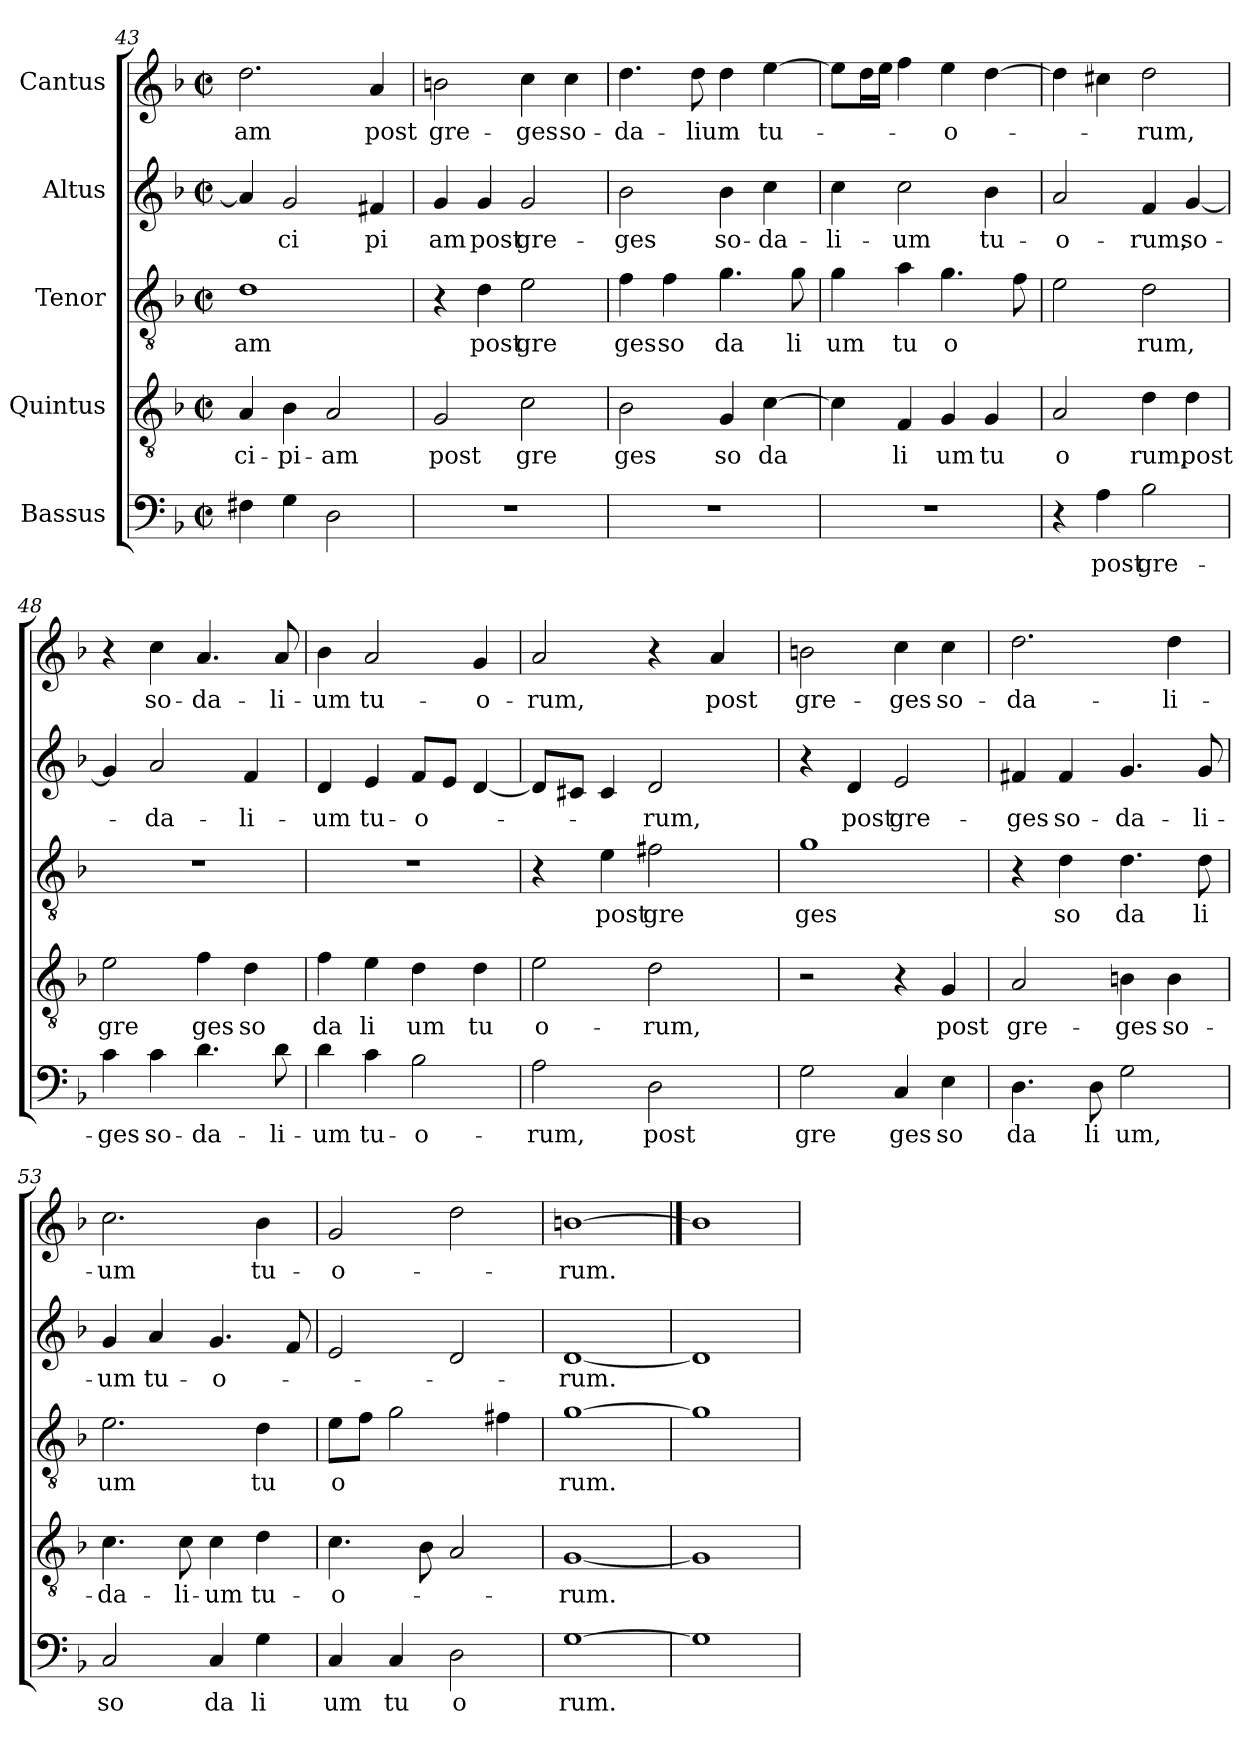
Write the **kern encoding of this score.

**kern	**text	**kern	**text	**kern	**text	**kern	**text	**kern	**text
*part5	*part5	*part4	*part4	*part3	*part3	*part2	*part2	*part1	*part1
*staff5	*staff5	*staff4	*staff4	*staff3	*staff3	*staff2	*staff2	*staff1	*staff1
*I"Bassus	*	*I"Quintus	*	*I"Tenor	*	*I"Altus	*	*I"Cantus	*
*clefF4	*	*clefGv2	*	*clefGv2	*	*clefG2	*	*clefG2	*
*k[b-]	*	*k[b-]	*	*k[b-]	*	*k[b-]	*	*k[b-]	*
*F:	*	*F:	*	*F:	*	*F:	*	*F:	*
*M2/2	*	*M2/2	*	*M2/2	*	*M2/2	*	*M2/2	*
*met(c|)	*	*met(c|)	*	*met(c|)	*	*met(c|)	*	*met(c|)	*
=43	=43	=43	=43	=43	=43	=43	=43	=43	=43
!	!	!	!LO:LY:b:cj	!	!LO:LY:b:cj	!	!	!	!LO:LY:b:cj
4F#X\	.	4A/	-ci-	1d	am	4a/]	.	2.dd\	-am
!	!	!	!LO:LY:b:cj	!	!	!	!LO:LY:b:cj	!	!
4G\	.	4B-\	-pi-	.	.	2g/	ci	.	.
!	!	!	!LO:LY:b:cj	!	!	!	!	!	!
2D\	.	2A/	-am	.	.	.	.	.	.
!	!	!	!	!	!	!	!LO:LY:b:cj	!	!LO:LY:b:cj
.	.	.	.	.	.	4f#X/	pi	4a/	post
!!LO:LB:g=z
=44	=44	=44	=44	=44	=44	=44	=44	=44	=44
!	!	!	!LO:LY:b:cj	!	!	!	!LO:LY:b:cj	!	!LO:LY:b:cj
1r	.	2G/	post	4r	.	4g/	am	2bn\	gre-
!	!	!	!	!	!LO:LY:b:cj	!	!LO:LY:b:cj	!	!
.	.	.	.	4d\	post	4g/	post	.	.
!	!	!	!LO:LY:b:cj	!	!LO:LY:b:cj	!	!LO:LY:b:cj	!	!LO:LY:b:cj
.	.	2c\	gre	2e\	gre	2g/	gre-	4cc\	-ges
!	!	!	!	!	!	!	!	!	!LO:LY:b:cj
.	.	.	.	.	.	.	.	4cc\	so-
=45	=45	=45	=45	=45	=45	=45	=45	=45	=45
!	!	!	!LO:LY:b:cj	!	!LO:LY:b:cj	!	!LO:LY:b:cj	!	!LO:LY:b:cj
1r	.	2B-\	ges	4f\	ges	2b-\	-ges	4.dd\	-da-
!	!	!	!	!	!LO:LY:b:cj	!	!	!	!
.	.	.	.	4f\	so	.	.	.	.
!	!	!	!	!	!	!	!	!	!LO:LY:b
.	.	.	.	.	.	.	.	8dd\	-lium
!	!	!	!LO:LY:b:cj	!	!LO:LY:b:cj	!	!LO:LY:b:cj	!	!
.	.	4G/	so	4.g\	da	4b-\	so-	4dd\	.
!	!	!	!LO:LY:b	!	!	!	!LO:LY:b:cj	!	!LO:LY:b:cj
.	.	[>4c\	da	.	.	4cc\	-da-	[>4ee\	tu-
!	!	!	!	!	!LO:LY:b:cj	!	!	!	!
.	.	.	.	8g\	li	.	.	.	.
=46	=46	=46	=46	=46	=46	=46	=46	=46	=46
!	!	!	!	!	!LO:LY:b:cj	!	!LO:LY:b:cj	!	!
1r	.	4c\]	.	4g\	um	4cc\	-li-	8ee\L]	.
.	.	.	.	.	.	.	.	16dd\	.
.	.	.	.	.	.	.	.	16ee\J	.
!	!	!	!LO:LY:b:cj	!	!LO:LY:b:cj	!	!LO:LY:b:cj	!	!
.	.	4F/	li	4a\	tu	2cc\	-um	4ff\	.
!	!	!	!LO:LY:b:cj	!	!LO:LY:b:cj	!	!	!	!LO:LY:b:cj
.	.	4G/	um	4.g\	o	.	.	4ee\	-o-
!	!	!	!LO:LY:b:cj	!	!	!	!LO:LY:b:cj	!	!
.	.	4G/	tu	.	.	4b-\	tu-	[>4dd\	.
.	.	.	.	8f\	.	.	.	.	.
=47	=47	=47	=47	=47	=47	=47	=47	=47	=47
!	!	!	!LO:LY:b:cj	!	!	!	!LO:LY:b:cj	!	!
4r	.	2A/	o	2e\	.	2a/	-o-	4dd\]	.
!	!LO:LY:b:cj	!	!	!	!	!	!	!	!
4A\	post	.	.	.	.	.	.	4cc#X\	.
!	!LO:LY:b:cj	!	!LO:LY:b:cj	!	!LO:LY:b:cj	!	!LO:LY:b:cj	!	!LO:LY:b:cj
2B-\	gre-	4d\	rum,	2d\	rum,	4f/	-rum,	2dd\	-rum,
!	!	!	!LO:LY:b:cj	!	!	!	!LO:LY:b:cj	!	!
.	.	4d\	post	.	.	[<4g/	so-	.	.
=48	=48	=48	=48	=48	=48	=48	=48	=48	=48
!	!LO:LY:b:cj	!	!LO:LY:b:cj	!	!	!	!	!	!
4c\	-ges	2e\	gre	1r	.	4g/]	.	4r	.
!	!LO:LY:b:cj	!	!	!	!	!	!LO:LY:b:cj	!	!LO:LY:b:cj
4c\	so-	.	.	.	.	2a/	-da-	4cc\	so-
!	!LO:LY:b:cj	!	!LO:LY:b:cj	!	!	!	!	!	!LO:LY:b:cj
4.d\	-da-	4f\	ges	.	.	.	.	4.a/	-da-
!	!	!	!LO:LY:b:cj	!	!	!	!LO:LY:b:cj	!	!
.	.	4d\	so	.	.	4f/	-li-	.	.
!	!LO:LY:b:cj	!	!	!	!	!	!	!	!LO:LY:b:cj
8d\	-li-	.	.	.	.	.	.	8a/	-li-
=49	=49	=49	=49	=49	=49	=49	=49	=49	=49
!	!LO:LY:b:cj	!	!LO:LY:b:cj	!	!	!	!LO:LY:b:cj	!	!LO:LY:b:cj
4d\	-um	4f\	da	1r	.	4d/	-um	4b-\	-um
!	!LO:LY:b:cj	!	!LO:LY:b:cj	!	!	!	!LO:LY:b:cj	!	!LO:LY:b:cj
4c\	tu-	4e\	li	.	.	4e/	tu-	2a/	tu-
!	!LO:LY:b:cj	!	!LO:LY:b:cj	!	!	!	!LO:LY:b:cj	!	!
2B-\	-o-	4d\	um	.	.	8f/L	-o-	.	.
.	.	.	.	.	.	8e/J	.	.	.
!	!	!	!LO:LY:b:cj	!	!	!	!	!	!LO:LY:b:cj
.	.	4d\	tu	.	.	[>4d/	.	4g/	-o-
!!LO:LB:g=z
=50	=50	=50	=50	=50	=50	=50	=50	=50	=50
!	!LO:LY:b:cj	!	!LO:LY:b:cj	!	!	!	!	!	!LO:LY:b:cj
*	*	*	*	*	*	*^	*	*	*
2A\	-rum,	2e\	o-	4r	.	8d/L]	16..ryy	.	2a/	-rum,
.	.	.	.	.	.	.	2ryy	.	.	.
.	.	.	.	.	.	8c#X/J	.	.	.	.
!	!	!	!	!	!LO:LY:b:cj	!	!	!	!	!
.	.	.	.	4e\	post	4c#/	.	.	.	.
!	!LO:LY:b:cj	!	!LO:LY:b:cj	!	!LO:LY:b:cj	!	!	!LO:LY:b:cj	!	!
2D\	post	2d\	-rum,	2f#X\	gre	2d/	.	-rum,	4r	.
.	.	.	.	.	.	.	4ryy	.	.	.
!	!	!	!	!	!	!	!	!	!	!LO:LY:b:cj
.	.	.	.	.	.	.	.	.	4a/	post
.	.	.	.	.	.	.	8ryy	.	.	.
.	.	.	.	.	.	.	64ryy	.	.	.
=51	=51	=51	=51	=51	=51	=51	=51	=51	=51	=51
!	!LO:LY:b:cj	!	!	!	!LO:LY:b:cj	!	!	!	!	!LO:LY:b:cj
*	*	*	*	*	*	*v	*v	*	*	*
2G\	gre	2r	.	1g	ges	4r	.	2bn\	gre-
!	!	!	!	!	!	!	!LO:LY:b:cj	!	!
.	.	.	.	.	.	4d/	post	.	.
!	!LO:LY:b:cj	!	!	!	!	!	!LO:LY:b:cj	!	!LO:LY:b:cj
4C/	ges	4r	.	.	.	2e/	gre-	4cc\	-ges
!	!LO:LY:b:cj	!	!LO:LY:b:cj	!	!	!	!	!	!LO:LY:b:cj
4E\	so	4G/	post	.	.	.	.	4cc\	so-
=52	=52	=52	=52	=52	=52	=52	=52	=52	=52
!	!LO:LY:b:cj	!	!LO:LY:b:cj	!	!	!	!LO:LY:b:cj	!	!LO:LY:b:cj
4.D\	da	2A/	gre-	4r	.	4f#X/	-ges	2.dd\	-da-
!	!	!	!	!	!LO:LY:b:cj	!	!LO:LY:b:cj	!	!
.	.	.	.	4d\	so	4f#/	so-	.	.
!	!LO:LY:b:cj	!	!	!	!	!	!	!	!
8D\	li	.	.	.	.	.	.	.	.
!	!LO:LY:b:cj	!	!LO:LY:b:cj	!	!LO:LY:b:cj	!	!LO:LY:b:cj	!	!
2G\	um,	4Bn\	-ges	4.d\	da	4.g/	-da-	.	.
!	!	!	!LO:LY:b:cj	!	!	!	!	!	!LO:LY:b:cj
.	.	4B\	so-	.	.	.	.	4dd\	-li-
!	!	!	!	!	!LO:LY:b:cj	!	!LO:LY:b:cj	!	!
.	.	.	.	8d\	li	8g/	-li-	.	.
=53	=53	=53	=53	=53	=53	=53	=53	=53	=53
!	!LO:LY:b:cj	!	!LO:LY:b:cj	!	!LO:LY:b:cj	!	!LO:LY:b:cj	!	!LO:LY:b:cj
2C/	so	4.c\	-da-	2.e\	um	4g/	-um	2.cc\	-um
!	!	!	!	!	!	!	!LO:LY:b:cj	!	!
.	.	.	.	.	.	4a/	tu-	.	.
!	!	!	!LO:LY:b:cj	!	!	!	!	!	!
.	.	8c\	-li-	.	.	.	.	.	.
!	!LO:LY:b:cj	!	!LO:LY:b:cj	!	!	!	!LO:LY:b:cj	!	!
4C/	da	4c\	-um	.	.	4.g/	-o-	.	.
!	!LO:LY:b:cj	!	!LO:LY:b:cj	!	!LO:LY:b:cj	!	!	!	!LO:LY:b:cj
4G\	li	4d\	tu-	4d\	tu	.	.	4b-\	tu-
.	.	.	.	.	.	8f/	.	.	.
=54	=54	=54	=54	=54	=54	=54	=54	=54	=54
!	!LO:LY:b:cj	!	!LO:LY:b:cj	!	!LO:LY:b:cj	!	!	!	!LO:LY:b:cj
4C/	um	4.c\	-o-	8e\L	o	2e/	.	2g/	-o-
.	.	.	.	8f\J	.	.	.	.	.
!	!LO:LY:b:cj	!	!	!	!	!	!	!	!
4C/	tu	.	.	2g\	.	.	.	.	.
.	.	8B-\	.	.	.	.	.	.	.
!	!LO:LY:b:cj	!	!	!	!	!	!	!	!
2D\	o	2A/	.	.	.	2d/	.	2dd\	.
.	.	.	.	4f#X\	.	.	.	.	.
=55	=55	=55	=55	=55	=55	=55	=55	=55	=55
!	!LO:LY:b:cj	!	!LO:LY:b:cj	!	!LO:LY:b:cj	!	!LO:LY:b:cj	!	!LO:LY:b:cj
[1G	rum.	[1G	-rum.	[1g	rum.	[1d	-rum.	[1bn	-rum.
=56	==56	=56	==56	=56	==56	=56	==56	==56	==56
1G]	.	1G]	.	1g]	.	1d]	.	1b]	.
=	=	=	=	=	=	=	=	=	=
*-	*-	*-	*-	*-	*-	*-	*-	*-	*-
